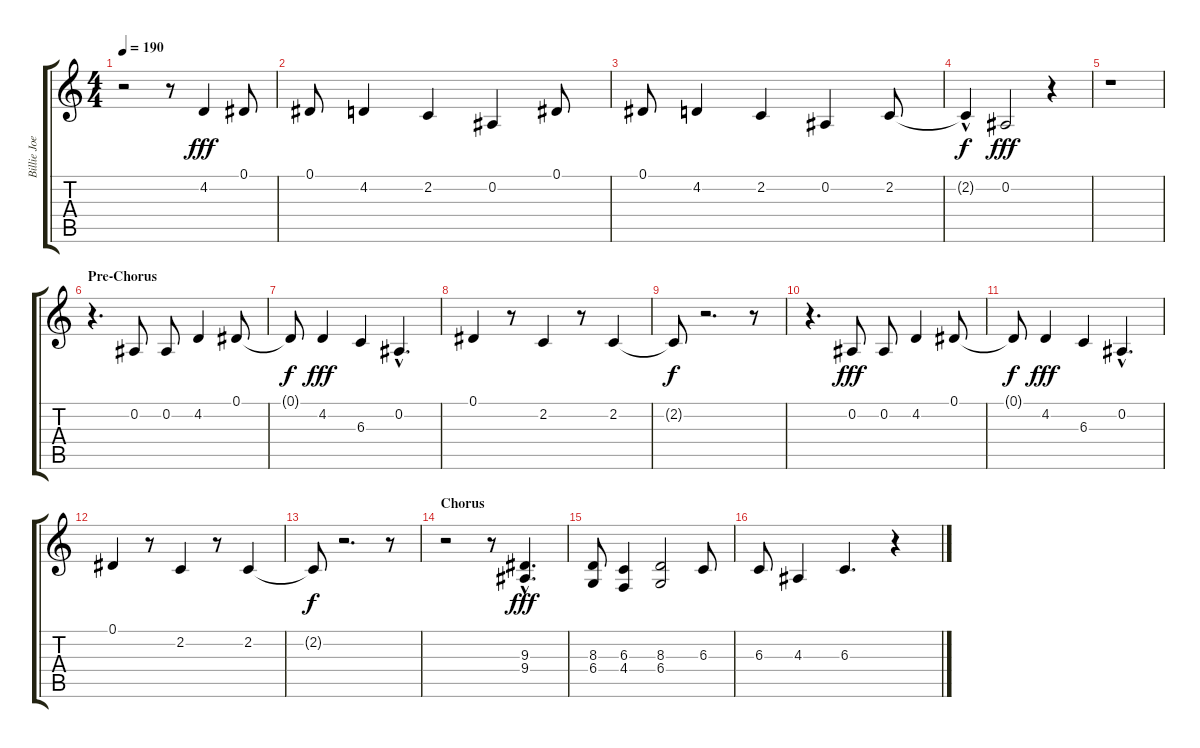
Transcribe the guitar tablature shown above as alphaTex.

\track ("Billie Joe Armstrong (Vocals)" "Billie Joe") {instrument clarinet}
\staff {score tabs}
\tuning (Eb4 Bb3 Gb3 Db3 Ab2 Eb2) {hide}
\ts (4 4)
\tempo 190
\clef g2
\ks c
r.2{dy fff} r.8 4.2.4 0.1.8 |
0.1.8 4.2.4 2.2.4 0.2.4 0.1.8 |
0.1.8 4.2.4 2.2.4 0.2.4 2.2.8 |
2.2{hac t}.4{dy f} 0.2.2{dy fff} r.4 |
r.1 |
\section ("" "Pre-Chorus")
r.4{d} 0.2.8 0.2.8 4.2.4 0.1.8 |
0.1{t}.8{dy f} 4.2.4{dy fff} 6.3.4 0.2{hac}.4{d} |
0.1.4 r.8 2.2.4 r.8 2.2.4 |
2.2{t}.8{dy f} r.2{d} r.8 |
r.4{d} 0.2.8{dy fff} 0.2.8 4.2.4 0.1.8 |
0.1{t}.8{dy f} 4.2.4{dy fff} 6.3.4 0.2{hac}.4{d} |
0.1.4 r.8 2.2.4 r.8 2.2.4 |
2.2{t}.8{dy f} r.2{d} r.8 |
\section ("" "Chorus")
r.2 r.8 (9.3{hac} 9.4{hac}).4{d dy fff} |
(8.3 6.4).8 (6.3 4.4).4 (8.3 6.4).2 6.3.8 |
6.3.8 4.3.4 6.3.4{d} r.4
